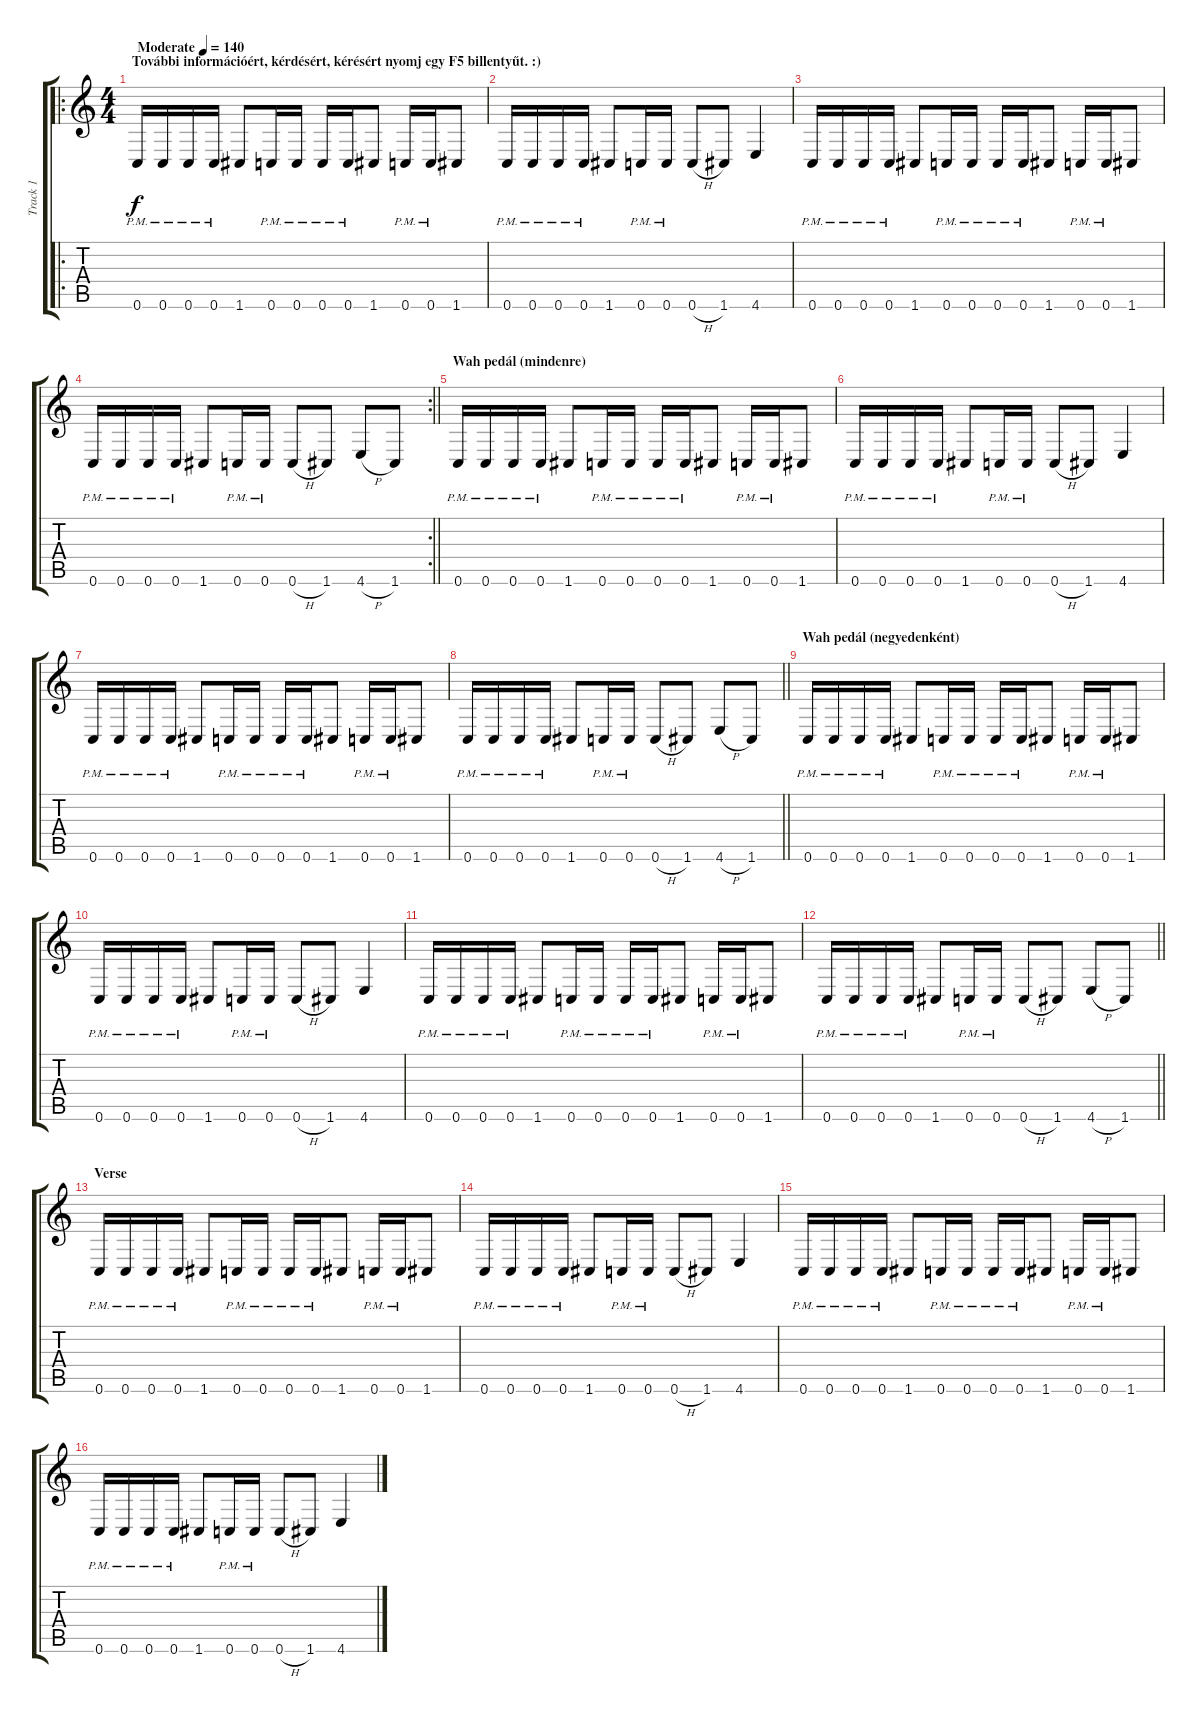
\track ("Track 1" "Track 1") {instrument distortionguitar}
\staff {score tabs}
\tuning (C4 G3 Eb3 Bb2 F2 C2) {hide}
\ro
\ts (4 4)
\section ("" "További információért, kérdésért, kérésért nyomj egy F5 billentyűt. :)")
\tempo (140 "Moderate")
\clef g2
\ks c
0.6{pm}.16{dy f instrument distortionguitar} 0.6{pm}.16 0.6{pm}.16 0.6{pm}.16 1.6.8 0.6{pm}.16 0.6{pm}.16 0.6{pm}.16 0.6{pm}.16 1.6.8 0.6{pm}.16 0.6{pm}.16 1.6.8 |
0.6{pm}.16 0.6{pm}.16 0.6{pm}.16 0.6{pm}.16 1.6.8 0.6{pm}.16 0.6{pm}.16 0.6{h}.8 1.6.8 4.6.4 |
0.6{pm}.16 0.6{pm}.16 0.6{pm}.16 0.6{pm}.16 1.6.8 0.6{pm}.16 0.6{pm}.16 0.6{pm}.16 0.6{pm}.16 1.6.8 0.6{pm}.16 0.6{pm}.16 1.6.8 |
\rc 2
\barLineRight lightlight
0.6{pm}.16 0.6{pm}.16 0.6{pm}.16 0.6{pm}.16 1.6.8 0.6{pm}.16 0.6{pm}.16 0.6{h}.8 1.6.8 4.6{h}.8 1.6.8 |
\section ("" "Wah pedál (mindenre)")
0.6{pm}.16 0.6{pm}.16 0.6{pm}.16 0.6{pm}.16 1.6.8 0.6{pm}.16 0.6{pm}.16 0.6{pm}.16 0.6{pm}.16 1.6.8 0.6{pm}.16 0.6{pm}.16 1.6.8 |
0.6{pm}.16 0.6{pm}.16 0.6{pm}.16 0.6{pm}.16 1.6.8 0.6{pm}.16 0.6{pm}.16 0.6{h}.8 1.6.8 4.6.4 |
0.6{pm}.16 0.6{pm}.16 0.6{pm}.16 0.6{pm}.16 1.6.8 0.6{pm}.16 0.6{pm}.16 0.6{pm}.16 0.6{pm}.16 1.6.8 0.6{pm}.16 0.6{pm}.16 1.6.8 |
\barLineRight lightlight
0.6{pm}.16 0.6{pm}.16 0.6{pm}.16 0.6{pm}.16 1.6.8 0.6{pm}.16 0.6{pm}.16 0.6{h}.8 1.6.8 4.6{h}.8 1.6.8 |
\section ("" "Wah pedál (negyedenként)")
0.6{pm}.16 0.6{pm}.16 0.6{pm}.16 0.6{pm}.16 1.6.8 0.6{pm}.16 0.6{pm}.16 0.6{pm}.16 0.6{pm}.16 1.6.8 0.6{pm}.16 0.6{pm}.16 1.6.8 |
0.6{pm}.16 0.6{pm}.16 0.6{pm}.16 0.6{pm}.16 1.6.8 0.6{pm}.16 0.6{pm}.16 0.6{h}.8 1.6.8 4.6.4 |
0.6{pm}.16 0.6{pm}.16 0.6{pm}.16 0.6{pm}.16 1.6.8 0.6{pm}.16 0.6{pm}.16 0.6{pm}.16 0.6{pm}.16 1.6.8 0.6{pm}.16 0.6{pm}.16 1.6.8 |
\barLineRight lightlight
0.6{pm}.16 0.6{pm}.16 0.6{pm}.16 0.6{pm}.16 1.6.8 0.6{pm}.16 0.6{pm}.16 0.6{h}.8 1.6.8 4.6{h}.8 1.6.8 |
\section ("" "Verse")
0.6{pm}.16 0.6{pm}.16 0.6{pm}.16 0.6{pm}.16 1.6.8 0.6{pm}.16 0.6{pm}.16 0.6{pm}.16 0.6{pm}.16 1.6.8 0.6{pm}.16 0.6{pm}.16 1.6.8 |
0.6{pm}.16 0.6{pm}.16 0.6{pm}.16 0.6{pm}.16 1.6.8 0.6{pm}.16 0.6{pm}.16 0.6{h}.8 1.6.8 4.6.4 |
0.6{pm}.16 0.6{pm}.16 0.6{pm}.16 0.6{pm}.16 1.6.8 0.6{pm}.16 0.6{pm}.16 0.6{pm}.16 0.6{pm}.16 1.6.8 0.6{pm}.16 0.6{pm}.16 1.6.8 |
0.6{pm}.16 0.6{pm}.16 0.6{pm}.16 0.6{pm}.16 1.6.8 0.6{pm}.16 0.6{pm}.16 0.6{h}.8 1.6.8 4.6.4
